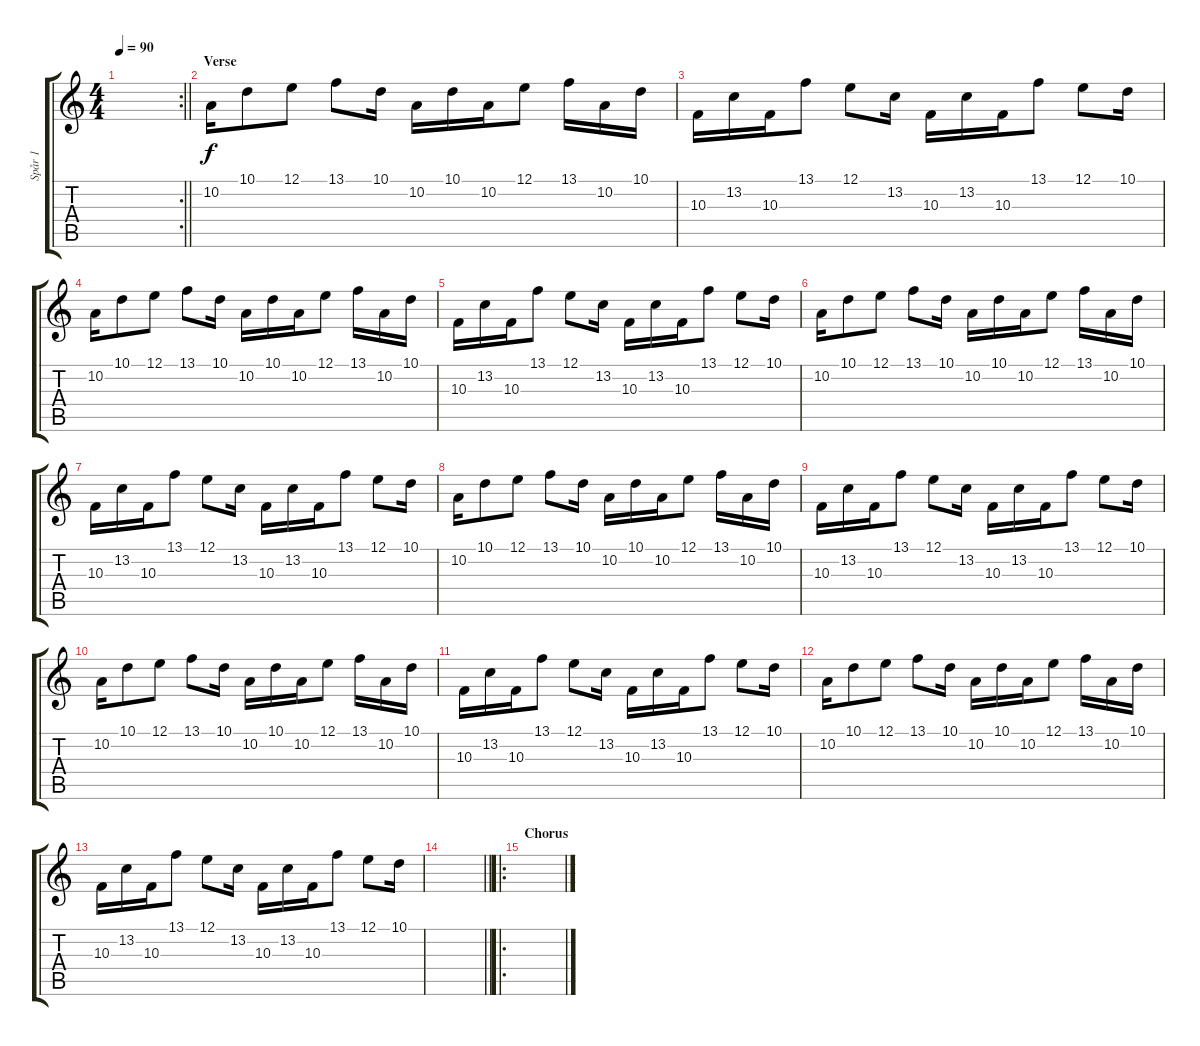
\track ("Spår 1" "Spår 1") {instrument acousticgrandpiano}
\staff {score tabs}
\tuning (E4 B3 G3 D3 A2 E2) {hide}
\rc 2
\ts (4 4)
\tempo 90
\clef g2
\barLineRight lightlight
\ks c
|
\section ("" "Verse")
10.2.16{instrument acousticgrandpiano} 10.1.8 12.1.8 13.1.8 10.1.16 10.2.16 10.1.16 10.2.16 12.1.8 13.1.16 10.2.16 10.1.16 |
10.3.16 13.2.16 10.3.16 13.1.8 12.1.8 13.2.16 10.3.16 13.2.16 10.3.16 13.1.8 12.1.8 10.1.16 |
10.2.16 10.1.8 12.1.8 13.1.8 10.1.16 10.2.16 10.1.16 10.2.16 12.1.8 13.1.16 10.2.16 10.1.16 |
10.3.16 13.2.16 10.3.16 13.1.8 12.1.8 13.2.16 10.3.16 13.2.16 10.3.16 13.1.8 12.1.8 10.1.16 |
10.2.16 10.1.8 12.1.8 13.1.8 10.1.16 10.2.16 10.1.16 10.2.16 12.1.8 13.1.16 10.2.16 10.1.16 |
10.3.16 13.2.16 10.3.16 13.1.8 12.1.8 13.2.16 10.3.16 13.2.16 10.3.16 13.1.8 12.1.8 10.1.16 |
10.2.16 10.1.8 12.1.8 13.1.8 10.1.16 10.2.16 10.1.16 10.2.16 12.1.8 13.1.16 10.2.16 10.1.16 |
10.3.16 13.2.16 10.3.16 13.1.8 12.1.8 13.2.16 10.3.16 13.2.16 10.3.16 13.1.8 12.1.8 10.1.16 |
10.2.16{instrument lead1square} 10.1.8 12.1.8 13.1.8 10.1.16 10.2.16 10.1.16 10.2.16 12.1.8 13.1.16 10.2.16 10.1.16 |
10.3.16 13.2.16 10.3.16 13.1.8 12.1.8 13.2.16 10.3.16 13.2.16 10.3.16 13.1.8 12.1.8 10.1.16 |
10.2.16{instrument lead1square} 10.1.8 12.1.8 13.1.8 10.1.16 10.2.16 10.1.16 10.2.16 12.1.8 13.1.16 10.2.16 10.1.16 |
10.3.16 13.2.16 10.3.16 13.1.8 12.1.8 13.2.16 10.3.16 13.2.16 10.3.16 13.1.8 12.1.8 10.1.16 |
\barLineRight lightlight
|
\ro
\section ("" "Chorus")
